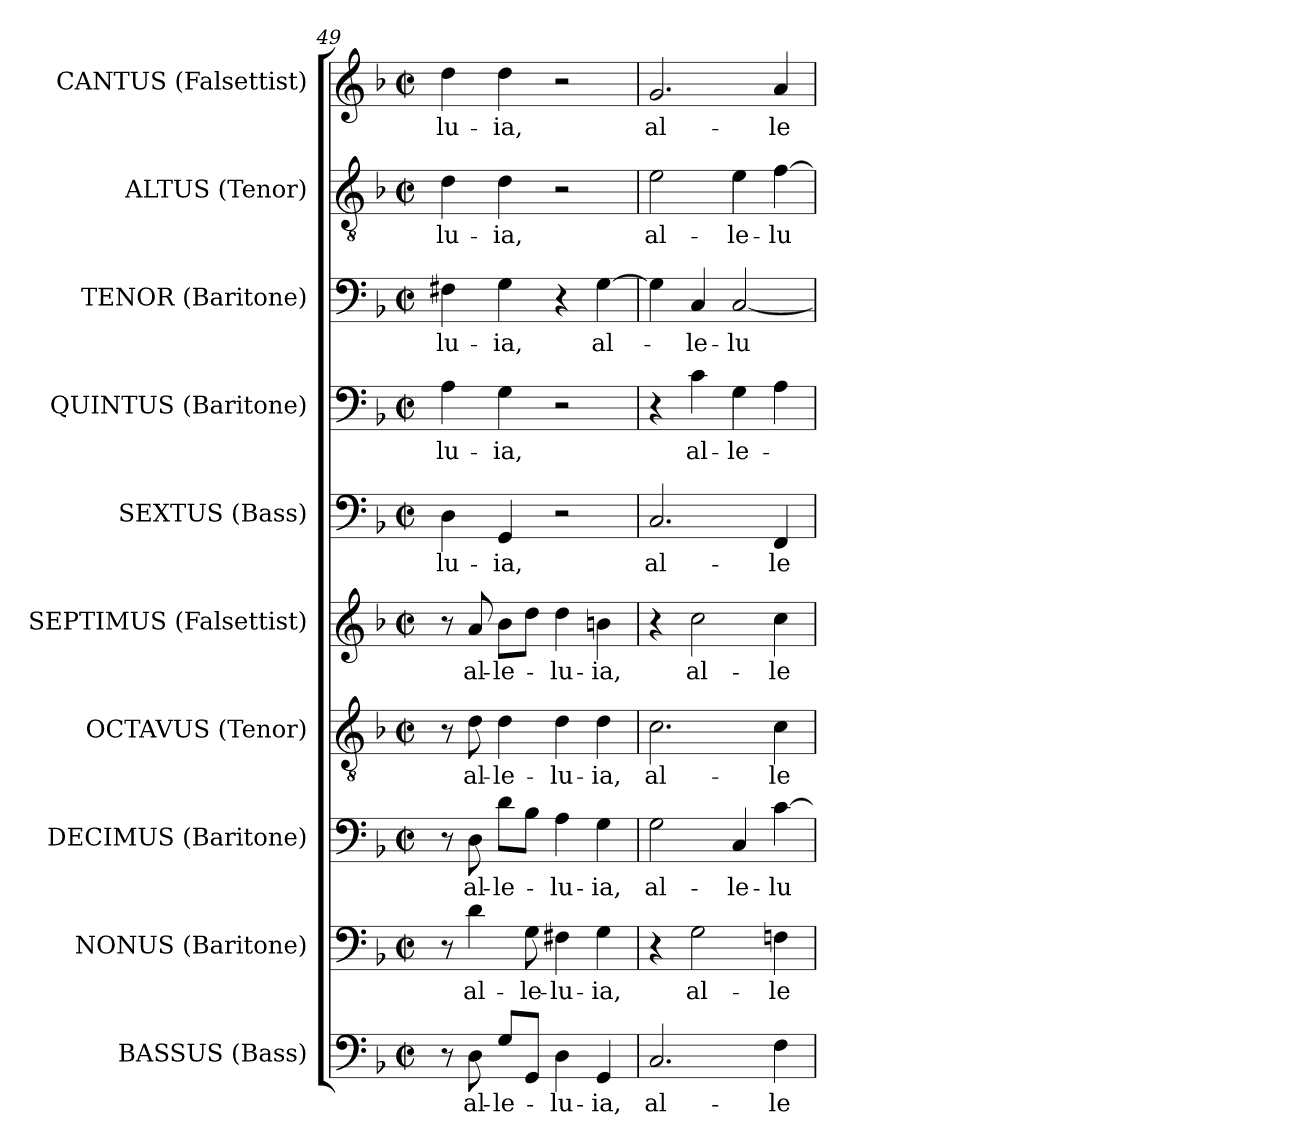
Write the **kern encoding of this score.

**kern	**text	**kern	**text	**kern	**text	**kern	**text	**kern	**text	**kern	**text	**kern	**text	**kern	**text	**kern	**text	**kern	**text
*part10	*part10	*part9	*part9	*part8	*part8	*part7	*part7	*part6	*part6	*part5	*part5	*part4	*part4	*part3	*part3	*part2	*part2	*part1	*part1
*staff10	*staff10	*staff9	*staff9	*staff8	*staff8	*staff7	*staff7	*staff6	*staff6	*staff5	*staff5	*staff4	*staff4	*staff3	*staff3	*staff2	*staff2	*staff1	*staff1
*I"BASSUS (Bass)	*	*I"NONUS (Baritone)	*	*I"DECIMUS (Baritone)	*	*I"OCTAVUS (Tenor)	*	*I"SEPTIMUS (Falsettist)	*	*I"SEXTUS (Bass)	*	*I"QUINTUS (Baritone)	*	*I"TENOR (Baritone)	*	*I"ALTUS (Tenor)	*	*I"CANTUS (Falsettist)	*
*I'B.	*	*I'Bar.	*	*I'Bar.	*	*I'T.	*	*	*	*I'B.	*	*I'Bar.	*	*I'Bar.	*	*I'T.	*	*	*
!!LO:PB:g=z
*clefF4	*	*clefF4	*	*clefF4	*	*clefGv2	*	*clefG2	*	*clefF4	*	*clefF4	*	*clefF4	*	*clefGv2	*	*clefG2	*
*	*	*	*	*	*	*ITrd7c12	*	*	*	*	*	*	*	*	*	*ITrd7c12	*	*	*
*k[b-]	*	*k[b-]	*	*k[b-]	*	*k[b-]	*	*k[b-]	*	*k[b-]	*	*k[b-]	*	*k[b-]	*	*k[b-]	*	*k[b-]	*
*F:	*	*F:	*	*F:	*	*F:	*	*F:	*	*F:	*	*F:	*	*F:	*	*F:	*	*F:	*
*M2/2	*	*M2/2	*	*M2/2	*	*M2/2	*	*M2/2	*	*M2/2	*	*M2/2	*	*M2/2	*	*M2/2	*	*M2/2	*
*met(c|)	*	*met(c|)	*	*met(c|)	*	*met(c|)	*	*met(c|)	*	*met(c|)	*	*met(c|)	*	*met(c|)	*	*met(c|)	*	*met(c|)	*
=49	=49	=49	=49	=49	=49	=49	=49	=49	=49	=49	=49	=49	=49	=49	=49	=49	=49	=49	=49
!	!	!	!	!	!	!	!	!	!	!	!LO:LY:b:color=#000000	!	!	!	!	!	!	!	!
!	!	!	!	!	!	!	!	!	!	!	!	!	!LO:LY:b:color=#000000	!	!	!	!	!	!
!	!	!	!	!	!	!	!	!	!	!	!	!	!	!	!LO:LY:b:color=#000000	!	!	!	!
!	!	!	!	!	!	!	!	!	!	!	!	!	!	!	!	!	!LO:LY:b:color=#000000	!	!
!	!	!	!	!	!	!	!	!	!	!	!	!	!	!	!	!	!	!	!LO:LY:b:color=#000000
8r	.	8r	.	8r	.	8r	.	8r	.	4Di\	-lu-	4Ai\	-lu-	4F#Xi\	-lu-	4Di\	-lu-	4ddi\	-lu-
!	!LO:LY:b:color=#000000	!	!	!	!	!	!	!	!	!	!	!	!	!	!	!	!	!	!
!	!	!	!LO:LY:b:color=#000000	!	!	!	!	!	!	!	!	!	!	!	!	!	!	!	!
!	!	!	!	!	!LO:LY:b:color=#000000	!	!	!	!	!	!	!	!	!	!	!	!	!	!
!	!	!	!	!	!	!	!LO:LY:b:color=#000000	!	!	!	!	!	!	!	!	!	!	!	!
!	!	!	!	!	!	!	!	!	!LO:LY:b:color=#000000	!	!	!	!	!	!	!	!	!	!
8Di\	al-	4di\	al-	8Di\	al-	8Di\	al-	8ai/	al-	.	.	.	.	.	.	.	.	.	.
!	!LO:LY:b:color=#000000	!	!	!	!	!	!	!	!	!	!	!	!	!	!	!	!	!	!
!	!	!	!	!	!LO:LY:b:color=#000000	!	!	!	!	!	!	!	!	!	!	!	!	!	!
!	!	!	!	!	!	!	!LO:LY:b:color=#000000	!	!	!	!	!	!	!	!	!	!	!	!
!	!	!	!	!	!	!	!	!	!LO:LY:b:color=#000000	!	!	!	!	!	!	!	!	!	!
!	!	!	!	!	!	!	!	!	!	!	!LO:LY:b:color=#000000	!	!	!	!	!	!	!	!
!	!	!	!	!	!	!	!	!	!	!	!	!	!LO:LY:b:color=#000000	!	!	!	!	!	!
!	!	!	!	!	!	!	!	!	!	!	!	!	!	!	!LO:LY:b:color=#000000	!	!	!	!
!	!	!	!	!	!	!	!	!	!	!	!	!	!	!	!	!	!LO:LY:b:color=#000000	!	!
!	!	!	!	!	!	!	!	!	!	!	!	!	!	!	!	!	!	!	!LO:LY:b:color=#000000
8Gi/L	-le-	.	.	8di\L	-le-	4Di\	-le-	8b-i\L	-le-	4GGi/	-ia,	4Gi\	-ia,	4Gi\	-ia,	4Di\	-ia,	4ddi\	-ia,
!	!	!	!LO:LY:b:color=#000000	!	!	!	!	!	!	!	!	!	!	!	!	!	!	!	!
8GGi/J	.	8Gi\	-le-	8B-i\J	.	.	.	8ddi\J	.	.	.	.	.	.	.	.	.	.	.
!	!LO:LY:b:color=#000000	!	!	!	!	!	!	!	!	!	!	!	!	!	!	!	!	!	!
!	!	!	!LO:LY:b:color=#000000	!	!	!	!	!	!	!	!	!	!	!	!	!	!	!	!
!	!	!	!	!	!LO:LY:b:color=#000000	!	!	!	!	!	!	!	!	!	!	!	!	!	!
!	!	!	!	!	!	!	!LO:LY:b:color=#000000	!	!	!	!	!	!	!	!	!	!	!	!
!	!	!	!	!	!	!	!	!	!LO:LY:b:color=#000000	!	!	!	!	!	!	!	!	!	!
4Di\	-lu-	4F#Xi\	-lu-	4Ai\	-lu-	4Di\	-lu-	4ddi\	-lu-	2r	.	2r	.	4r	.	2r	.	2r	.
!	!LO:LY:b:color=#000000	!	!	!	!	!	!	!	!	!	!	!	!	!	!	!	!	!	!
!	!	!	!LO:LY:b:color=#000000	!	!	!	!	!	!	!	!	!	!	!	!	!	!	!	!
!	!	!	!	!	!LO:LY:b:color=#000000	!	!	!	!	!	!	!	!	!	!	!	!	!	!
!	!	!	!	!	!	!	!LO:LY:b:color=#000000	!	!	!	!	!	!	!	!	!	!	!	!
!	!	!	!	!	!	!	!	!	!LO:LY:b:color=#000000	!	!	!	!	!	!	!	!	!	!
!	!	!	!	!	!	!	!	!	!	!	!	!	!	!	!LO:LY:b:color=#000000	!	!	!	!
4GGi/	-ia,	4Gi\	-ia,	4Gi\	-ia,	4Di\	-ia,	4bni\	-ia,	.	.	.	.	[4Gi\	al-	.	.	.	.
=50	=50	=50	=50	=50	=50	=50	=50	=50	=50	=50	=50	=50	=50	=50	=50	=50	=50	=50	=50
!	!LO:LY:b:color=#000000	!	!	!	!	!	!	!	!	!	!	!	!	!	!	!	!	!	!
!	!	!	!	!	!LO:LY:b:color=#000000	!	!	!	!	!	!	!	!	!	!	!	!	!	!
!	!	!	!	!	!	!	!LO:LY:b:color=#000000	!	!	!	!	!	!	!	!	!	!	!	!
!	!	!	!	!	!	!	!	!	!	!	!LO:LY:b:color=#000000	!	!	!	!	!	!	!	!
!	!	!	!	!	!	!	!	!	!	!	!	!	!	!	!	!	!LO:LY:b:color=#000000	!	!
!	!	!	!	!	!	!	!	!	!	!	!	!	!	!	!	!	!	!	!LO:LY:b:color=#000000
2.Ci/	al-	4r	.	2Gi\	al-	2.Ci\	al-	4r	.	2.Ci/	al-	4r	.	4Gi\]	.	2Ei\	al-	2.gi/	al-
!	!	!	!LO:LY:b:color=#000000	!	!	!	!	!	!	!	!	!	!	!	!	!	!	!	!
!	!	!	!	!	!	!	!	!	!LO:LY:b:color=#000000	!	!	!	!	!	!	!	!	!	!
!	!	!	!	!	!	!	!	!	!	!	!	!	!LO:LY:b:color=#000000	!	!	!	!	!	!
!	!	!	!	!	!	!	!	!	!	!	!	!	!	!	!LO:LY:b:color=#000000	!	!	!	!
.	.	2Gi\	al-	.	.	.	.	2cci\	al-	.	.	4ci\	al-	4Ci/	-le-	.	.	.	.
!	!	!	!	!	!LO:LY:b:color=#000000	!	!	!	!	!	!	!	!	!	!	!	!	!	!
!	!	!	!	!	!	!	!	!	!	!	!	!	!LO:LY:b:color=#000000	!	!	!	!	!	!
!	!	!	!	!	!	!	!	!	!	!	!	!	!	!	!LO:LY:b:color=#000000	!	!	!	!
!	!	!	!	!	!	!	!	!	!	!	!	!	!	!	!	!	!LO:LY:b:color=#000000	!	!
.	.	.	.	4Ci/	-le-	.	.	.	.	.	.	4Gi\	-le-	[2Ci/	-lu-	4Ei\	-le-	.	.
!	!LO:LY:b:color=#000000	!	!	!	!	!	!	!	!	!	!	!	!	!	!	!	!	!	!
!	!	!	!LO:LY:b:color=#000000	!	!	!	!	!	!	!	!	!	!	!	!	!	!	!	!
!	!	!	!	!	!LO:LY:b:color=#000000	!	!	!	!	!	!	!	!	!	!	!	!	!	!
!	!	!	!	!	!	!	!LO:LY:b:color=#000000	!	!	!	!	!	!	!	!	!	!	!	!
!	!	!	!	!	!	!	!	!	!LO:LY:b:color=#000000	!	!	!	!	!	!	!	!	!	!
!	!	!	!	!	!	!	!	!	!	!	!LO:LY:b:color=#000000	!	!	!	!	!	!	!	!
!	!	!	!	!	!	!	!	!	!	!	!	!	!	!	!	!	!LO:LY:b:color=#000000	!	!
!	!	!	!	!	!	!	!	!	!	!	!	!	!	!	!	!	!	!	!LO:LY:b:color=#000000
4Fi\	-le-	4Fni\	-le-	[4ci\	-lu-	4Ci\	-le-	4cci\	-le-	4FFi/	-le-	4Ai\	.	.	.	[4Fi\	-lu-	4ai/	-le-
=	=	=	=	=	=	=	=	=	=	=	=	=	=	=	=	=	=	=	=
*-	*-	*-	*-	*-	*-	*-	*-	*-	*-	*-	*-	*-	*-	*-	*-	*-	*-	*-	*-
